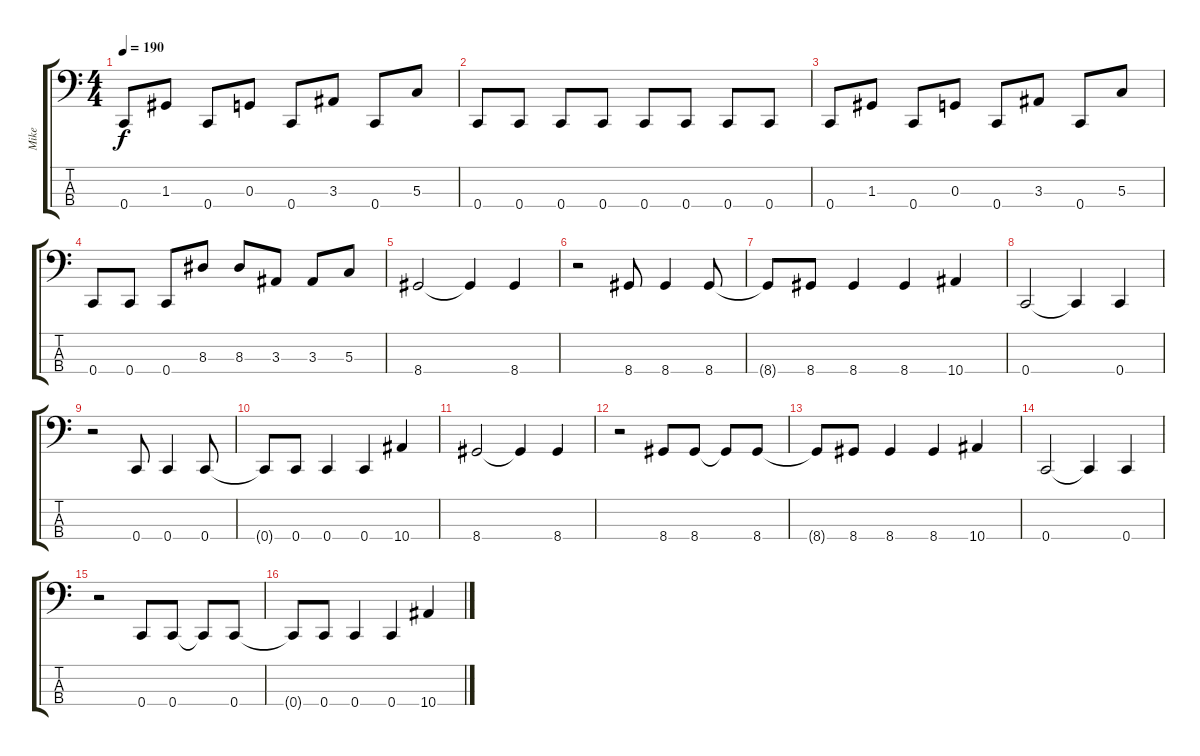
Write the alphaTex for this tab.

\track ("Mike" "Mike") {instrument electricbassfinger}
\staff {score tabs}
\tuning (F2 C2 G1 C1) {hide}
\ts (4 4)
\tempo 190
\clef f4
\ks c
0.4.8{dy f} 1.3.8 0.4.8 0.3.8 0.4.8 3.3.8 0.4.8 5.3.8 |
0.4.8 0.4.8 0.4.8 0.4.8 0.4.8 0.4.8 0.4.8 0.4.8 |
0.4.8 1.3.8 0.4.8 0.3.8 0.4.8 3.3.8 0.4.8 5.3.8 |
0.4.8 0.4.8 0.4.8 8.3.8 8.3.8 3.3.8 3.3.8 5.3.8 |
8.4.2 8.4{t}.4 8.4.4 |
r.2 8.4.8 8.4.4 8.4.8 |
8.4{t}.8 8.4.8 8.4.4 8.4.4 10.4.4 |
0.4.2 0.4{t}.4 0.4.4 |
r.2 0.4.8 0.4.4 0.4.8 |
0.4{t}.8 0.4.8 0.4.4 0.4.4 10.4.4 |
8.4.2 8.4{t}.4 8.4.4 |
r.2 8.4.8 8.4.8 8.4{t}.8 8.4.8 |
8.4{t}.8 8.4.8 8.4.4 8.4.4 10.4.4 |
0.4.2 0.4{t}.4 0.4.4 |
r.2 0.4.8 0.4.8 0.4{t}.8 0.4.8 |
0.4{t}.8 0.4.8 0.4.4 0.4.4 10.4.4
